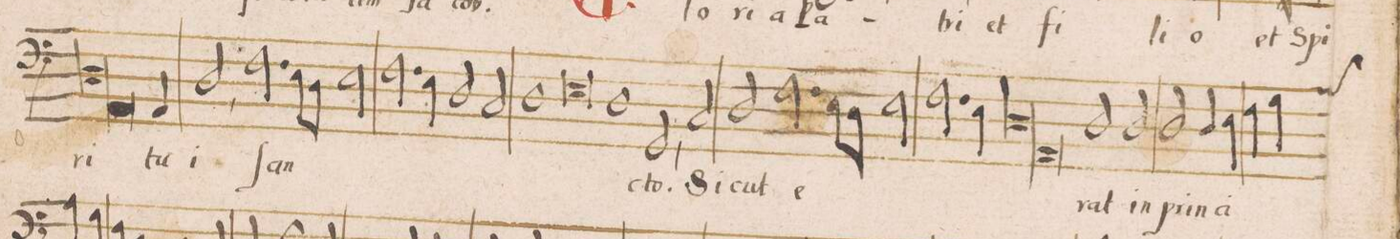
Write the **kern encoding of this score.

**kern	**text
*I""BASSUS	*
*clefF4	*
*k[]	*
*met(C|)	*
*M2/1	*
*lig	*
1D	-ri-
*col	*
2.AA/	.
*Xlig	*
4AA/	-tu-
*Xcol	*
=58-	=58-
2D,/	-i
2.F\	ſan-
8E\L	.
8D\J	.
2E\	.
=59-	=59-
2.F\	.
4E\	.
2D/	.
2C/	.
=60-	=60-
1D	.
0E	.
=61-	=61-
1D	.
=62-	=62-
2GG,/	-cto.
2C/	Si-
2D/	-cut
2.F\	e-
=63-	=63-
8E\L	.
8D\J	.
2E\	.
2.F\	.
4E\	.
=64-	=64-
*lig	*
1D	.
1AA	.
*Xlig	*
=65-	=65-
2D/	-rat
2D/	in
2D/	prin-
4D/	-ci-
4E\	.
=66-	=66-
4F\	.
*custos:A	*
4G\	.
*-	*-
